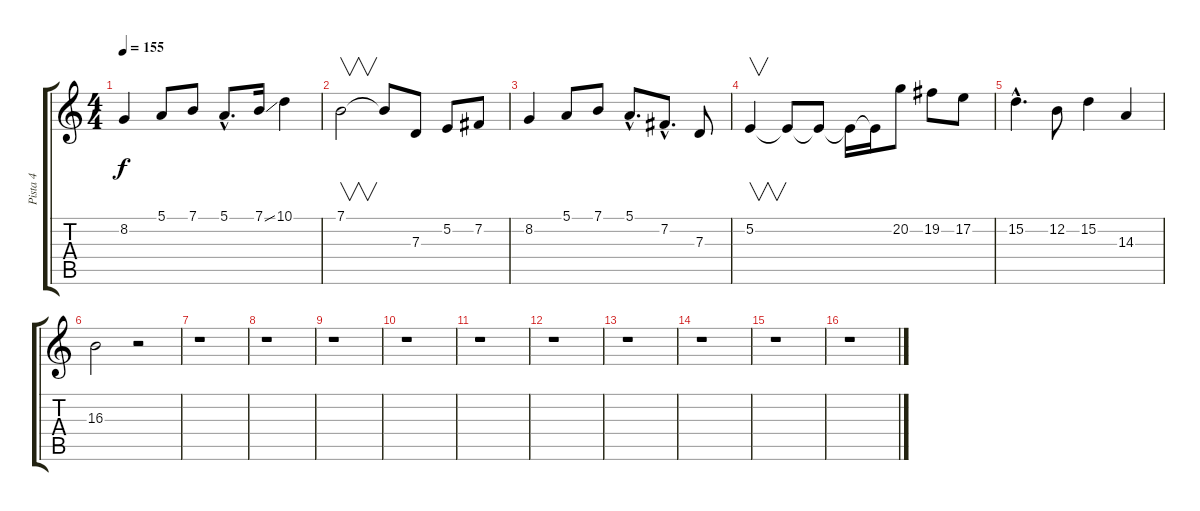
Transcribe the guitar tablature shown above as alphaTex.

\track ("Pista 4" "Pista 4") {instrument violin}
\staff {score tabs}
\tuning (E4 B3 G3 D3 A2 E2) {hide}
\ts (4 4)
\tempo 155
\clef g2
\ks c
8.2.4{dy f} 5.1.8 7.1.8 5.1{hac}.8{d} 7.1{ss}.16 10.1.4 |
7.1.2{v} 7.1{t}.8 7.3.8 5.2.8 7.2.8 |
8.2.4 5.1.8 7.1.8 5.1{hac}.8{d} 7.2{hac}.8{d} 7.3.8 |
5.2.4{v} 5.2{t}.8 5.2{t}.8 5.2{t}.16 5.2{t}.16 20.2.8 19.2.8 17.2.8 |
15.2{hac}.4{d} 12.2.8 15.2.4 14.3.4 |
16.3.2 r.2 |
r.1 |
r.1 |
r.1 |
r.1 |
r.1 |
r.1 |
r.1 |
r.1 |
r.1 |
r.1
